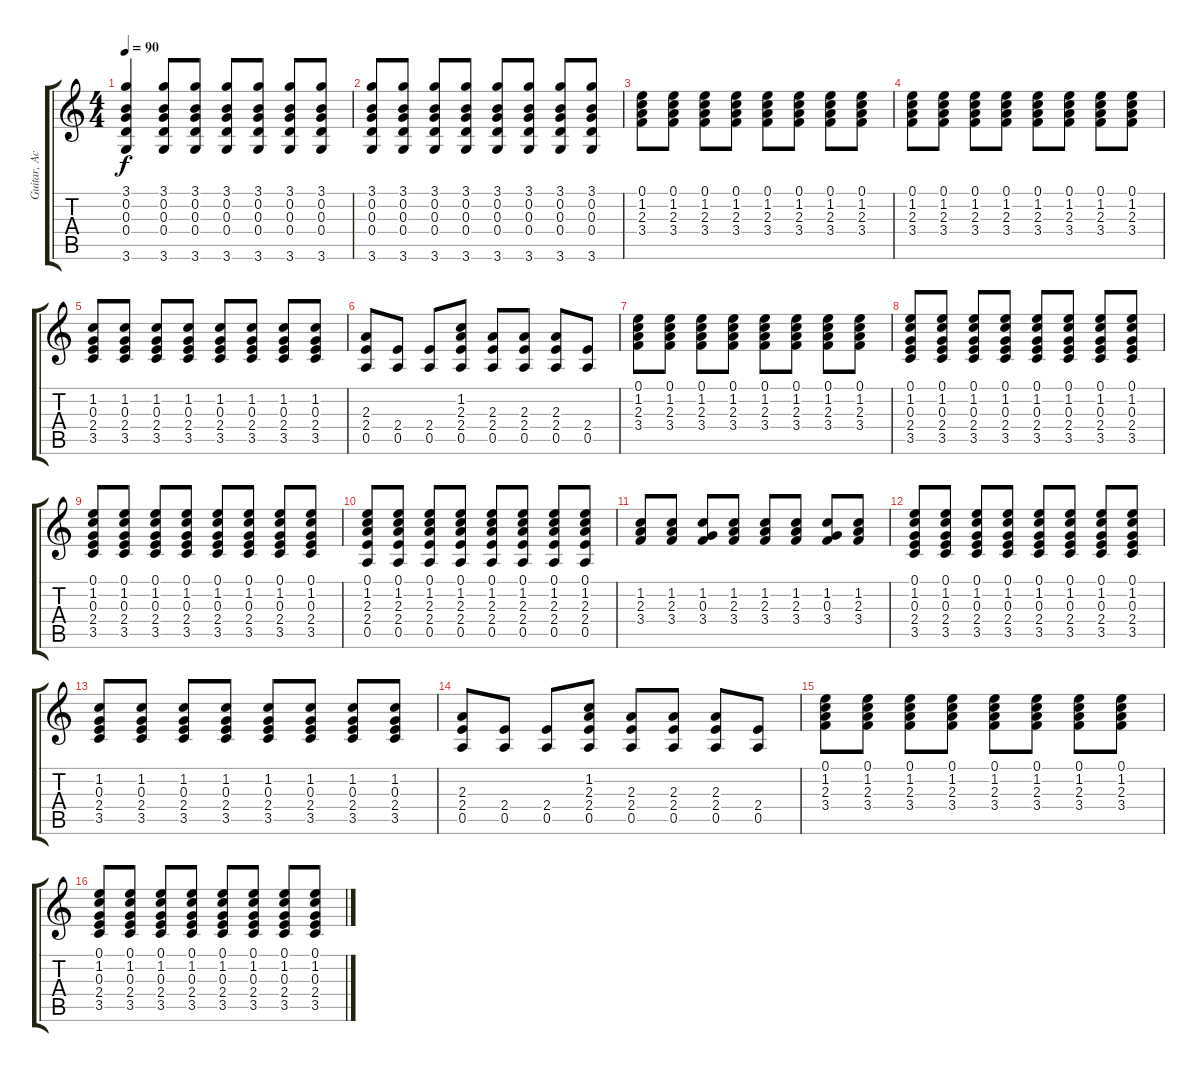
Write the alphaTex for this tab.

\track ("Guitar, Acoustic" "Guitar, Ac") {instrument acousticguitarsteel}
\staff {score tabs}
\tuning (E4 B3 G3 D3 A2 E2) {hide}
\ts (4 4)
\tempo 90
\clef g2
\ks c
(3.1 0.2 0.3 0.4 3.6).4{dy f} (3.1 0.2 0.3 0.4 3.6).8 (3.1 0.2 0.3 0.4 3.6).8 (3.1 0.2 0.3 0.4 3.6).8 (3.1 0.2 0.3 0.4 3.6).8 (3.1 0.2 0.3 0.4 3.6).8 (3.1 0.2 0.3 0.4 3.6).8 |
(3.1 0.2 0.3 0.4 3.6).8 (3.1 0.2 0.3 0.4 3.6).8 (3.1 0.2 0.3 0.4 3.6).8 (3.1 0.2 0.3 0.4 3.6).8 (3.1 0.2 0.3 0.4 3.6).8 (3.1 0.2 0.3 0.4 3.6).8 (3.1 0.2 0.3 0.4 3.6).8 (3.1 0.2 0.3 0.4 3.6).8 |
(0.1 1.2 2.3 3.4).8 (0.1 1.2 2.3 3.4).8 (0.1 1.2 2.3 3.4).8 (0.1 1.2 2.3 3.4).8 (0.1 1.2 2.3 3.4).8 (0.1 1.2 2.3 3.4).8 (0.1 1.2 2.3 3.4).8 (0.1 1.2 2.3 3.4).8 |
(0.1 1.2 2.3 3.4).8 (0.1 1.2 2.3 3.4).8 (0.1 1.2 2.3 3.4).8 (0.1 1.2 2.3 3.4).8 (0.1 1.2 2.3 3.4).8 (0.1 1.2 2.3 3.4).8 (0.1 1.2 2.3 3.4).8 (0.1 1.2 2.3 3.4).8 |
(1.2 0.3 2.4 3.5).8 (1.2 0.3 2.4 3.5).8 (1.2 0.3 2.4 3.5).8 (1.2 0.3 2.4 3.5).8 (1.2 0.3 2.4 3.5).8 (1.2 0.3 2.4 3.5).8 (1.2 0.3 2.4 3.5).8 (1.2 0.3 2.4 3.5).8 |
(2.3 2.4 0.5).8 (2.4 0.5).8 (2.4 0.5).8 (1.2 2.3 2.4 0.5).8 (2.3 2.4 0.5).8 (2.3 2.4 0.5).8 (2.3 2.4 0.5).8 (2.4 0.5).8 |
(0.1 1.2 2.3 3.4).8 (0.1 1.2 2.3 3.4).8 (0.1 1.2 2.3 3.4).8 (0.1 1.2 2.3 3.4).8 (0.1 1.2 2.3 3.4).8 (0.1 1.2 2.3 3.4).8 (0.1 1.2 2.3 3.4).8 (0.1 1.2 2.3 3.4).8 |
(0.1 1.2 0.3 2.4 3.5).8 (0.1 1.2 0.3 2.4 3.5).8 (0.1 1.2 0.3 2.4 3.5).8 (0.1 1.2 0.3 2.4 3.5).8 (0.1 1.2 0.3 2.4 3.5).8 (0.1 1.2 0.3 2.4 3.5).8 (0.1 1.2 0.3 2.4 3.5).8 (0.1 1.2 0.3 2.4 3.5).8 |
(0.1 1.2 0.3 2.4 3.5).8 (0.1 1.2 0.3 2.4 3.5).8 (0.1 1.2 0.3 2.4 3.5).8 (0.1 1.2 0.3 2.4 3.5).8 (0.1 1.2 0.3 2.4 3.5).8 (0.1 1.2 0.3 2.4 3.5).8 (0.1 1.2 0.3 2.4 3.5).8 (0.1 1.2 0.3 2.4 3.5).8 |
(0.1 1.2 2.3 2.4 0.5).8 (0.1 1.2 2.3 2.4 0.5).8 (0.1 1.2 2.3 2.4 0.5).8 (0.1 1.2 2.3 2.4 0.5).8 (0.1 1.2 2.3 2.4 0.5).8 (0.1 1.2 2.3 2.4 0.5).8 (0.1 1.2 2.3 2.4 0.5).8 (0.1 1.2 2.3 2.4 0.5).8 |
(1.2 2.3 3.4).8 (1.2 2.3 3.4).8 (1.2 0.3 3.4).8 (1.2 2.3 3.4).8 (1.2 2.3 3.4).8 (1.2 2.3 3.4).8 (1.2 0.3 3.4).8 (1.2 2.3 3.4).8 |
(0.1 1.2 0.3 2.4 3.5).8 (0.1 1.2 0.3 2.4 3.5).8 (0.1 1.2 0.3 2.4 3.5).8 (0.1 1.2 0.3 2.4 3.5).8 (0.1 1.2 0.3 2.4 3.5).8 (0.1 1.2 0.3 2.4 3.5).8 (0.1 1.2 0.3 2.4 3.5).8 (0.1 1.2 0.3 2.4 3.5).8 |
(1.2 0.3 2.4 3.5).8 (1.2 0.3 2.4 3.5).8 (1.2 0.3 2.4 3.5).8 (1.2 0.3 2.4 3.5).8 (1.2 0.3 2.4 3.5).8 (1.2 0.3 2.4 3.5).8 (1.2 0.3 2.4 3.5).8 (1.2 0.3 2.4 3.5).8 |
(2.3 2.4 0.5).8 (2.4 0.5).8 (2.4 0.5).8 (1.2 2.3 2.4 0.5).8 (2.3 2.4 0.5).8 (2.3 2.4 0.5).8 (2.3 2.4 0.5).8 (2.4 0.5).8 |
(0.1 1.2 2.3 3.4).8 (0.1 1.2 2.3 3.4).8 (0.1 1.2 2.3 3.4).8 (0.1 1.2 2.3 3.4).8 (0.1 1.2 2.3 3.4).8 (0.1 1.2 2.3 3.4).8 (0.1 1.2 2.3 3.4).8 (0.1 1.2 2.3 3.4).8 |
(0.1 1.2 0.3 2.4 3.5).8 (0.1 1.2 0.3 2.4 3.5).8 (0.1 1.2 0.3 2.4 3.5).8 (0.1 1.2 0.3 2.4 3.5).8 (0.1 1.2 0.3 2.4 3.5).8 (0.1 1.2 0.3 2.4 3.5).8 (0.1 1.2 0.3 2.4 3.5).8 (0.1 1.2 0.3 2.4 3.5).8
